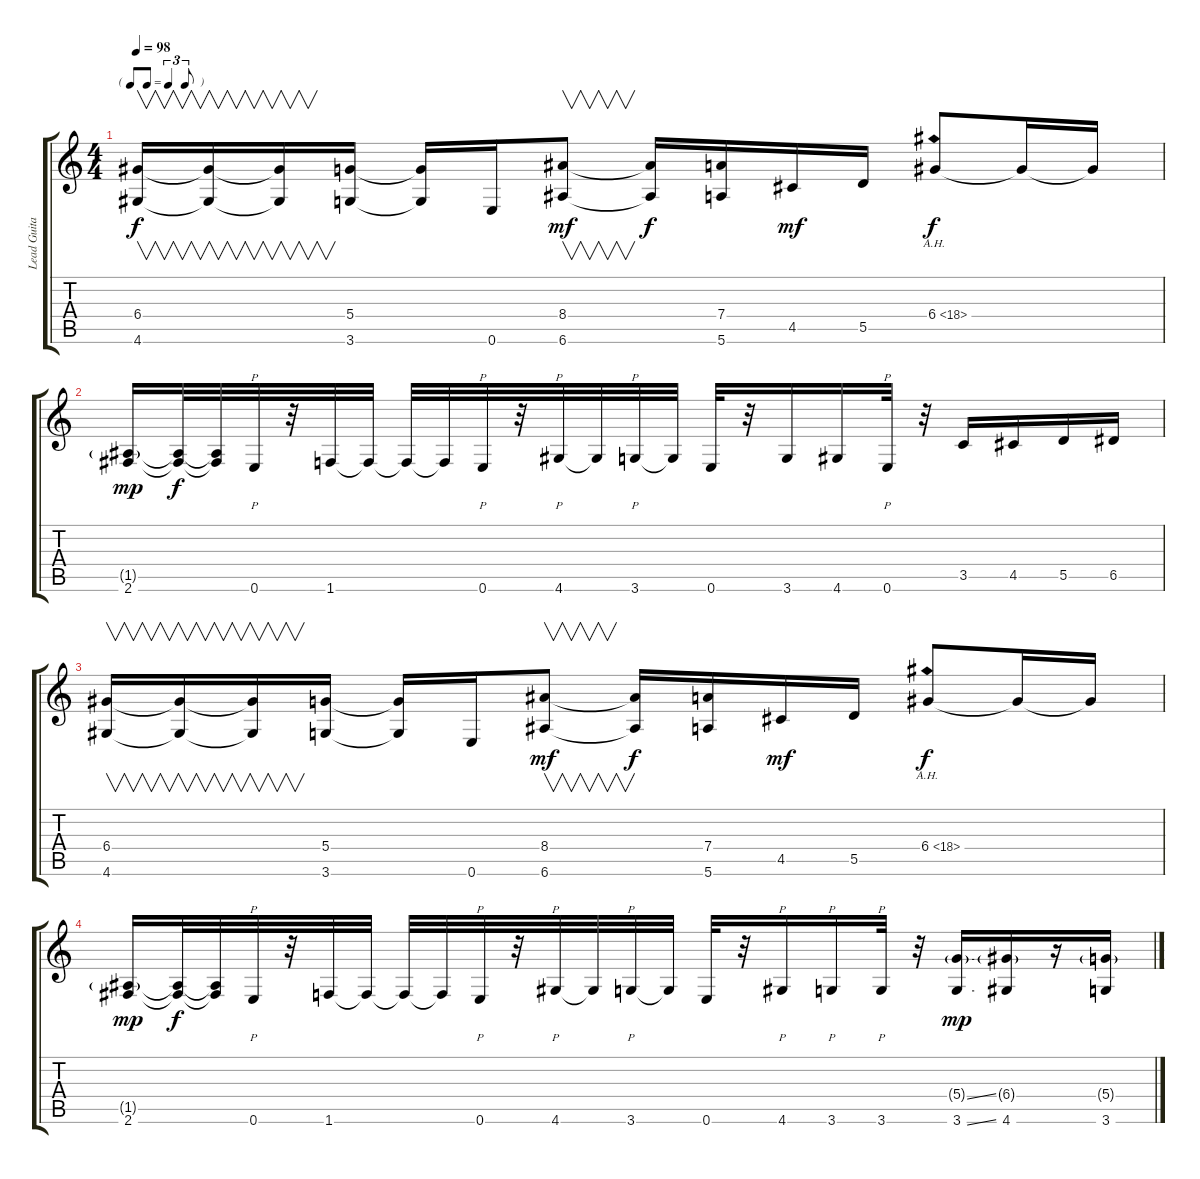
\track ("Lead Guitar" "Lead Guita") {instrument overdrivenguitar}
\staff {score tabs}
\tuning (E4 B3 G3 D3 A2 E2) {hide}
\ts (4 4)
\tf triplet8th
\tempo 98
\clef g2
\ks c
(6.4 4.6).16{v dy f} (6.4{t} 4.6{t}).16{v} (6.4{t} 4.6{t}).16{v} (5.4 3.6).16 (5.4{t} 3.6{t}).16 0.6.16 (8.4 6.6).8{v dy mf} (8.4{t} 6.6{t}).16{dy f} (7.4 5.6).16 4.5.16{dy mf} 5.5.16 6.4{ah 12}.8{dy f instrument guitarharmonics} 6.4{t}.16 6.4{t}.16 |
(1.5{g} 2.6).16{dy mp instrument overdrivenguitar} (1.5{t} 2.6{t}).32{dy f} (1.5{t} 2.6{t}).32 0.6.32{p} r.32 1.6.32 1.6{t}.32 1.6{t}.32 1.6{t}.32 0.6.32{p} r.32 4.6.32{p} 4.6{t}.32 3.6.32{p} 3.6{t}.32 0.6.32 r.32 3.6.16 4.6.16 0.6.32{p} r.32 3.5.16 4.5.16 5.5.16 6.5.16 |
(6.4 4.6).16{v} (6.4{t} 4.6{t}).16{v} (6.4{t} 4.6{t}).16{v} (5.4 3.6).16 (5.4{t} 3.6{t}).16 0.6.16 (8.4 6.6).8{v dy mf} (8.4{t} 6.6{t}).16{dy f} (7.4 5.6).16 4.5.16{dy mf} 5.5.16 6.4{ah 12}.8{dy f instrument guitarharmonics} 6.4{t}.16 6.4{t}.16 |
(1.5{g} 2.6).16{dy mp instrument overdrivenguitar} (1.5{t} 2.6{t}).32{dy f} (1.5{t} 2.6{t}).32 0.6.32{p} r.32 1.6.32 1.6{t}.32 1.6{t}.32 1.6{t}.32 0.6.32{p} r.32 4.6.32{p} 4.6{t}.32 3.6.32{p} 3.6{t}.32 0.6.32 r.32 4.6.16{p} 3.6.16{p} 3.6.32{p} r.32 (5.4{ss g} 3.6{ss}).16{dy mp} (6.4{g} 4.6).16 r.16 (5.4{g} 3.6).16
